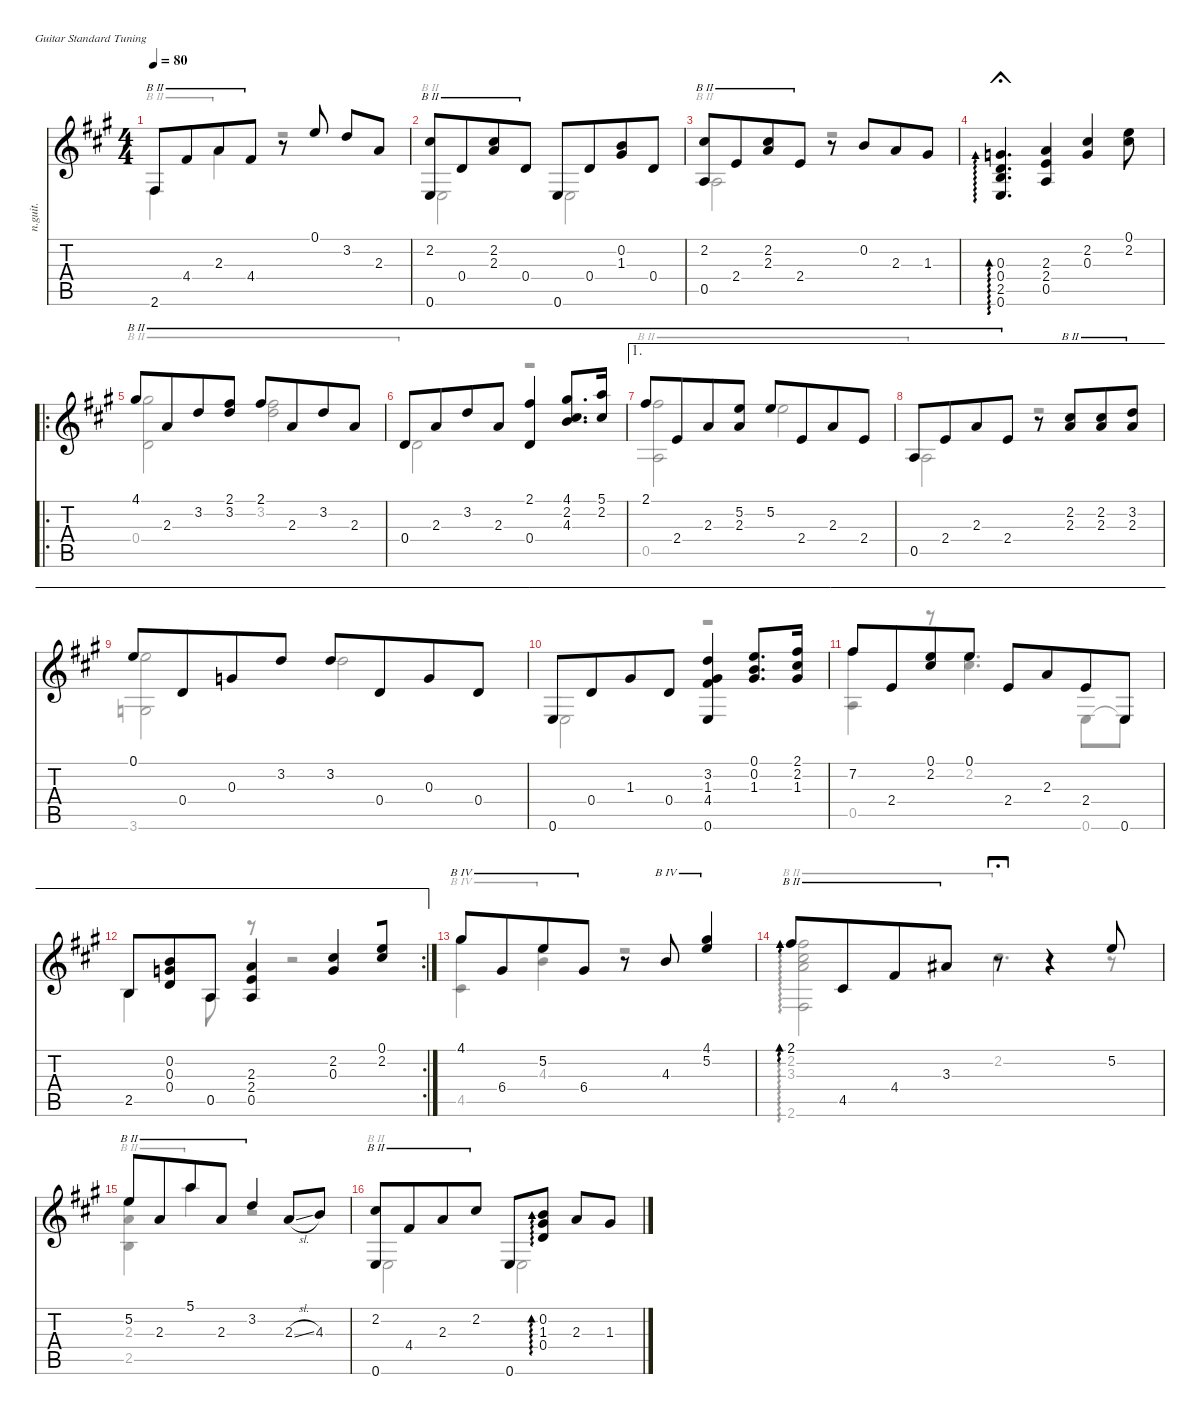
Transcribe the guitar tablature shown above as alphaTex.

\defaultSystemsLayout 4
\hideDynamics
\bracketExtendMode nobrackets
\otherSystemsTrackNameOrientation horizontal
\track ("Nylon Guitar" "n.guit.") {instrument acousticguitarnylon}
\staff {score tabs}
\tuning (E4 B3 G3 D3 A2 E2)
\voice
\ts (4 4)
\tempo 80
\clef g2
\ks a
2.6{acc #}.8{dy mf barre (2 full) beam Up beam merge} 4.4{acc #}.8{barre (2 full) beam Up beam merge} 2.3{acc forcenatural}.8{barre (2 full) beam Up beam merge} 4.4{acc #}.8{barre (2 full) beam Up} r.8{beam Up} 0.1{acc forcenatural}.8{beam Up} 3.2{acc forcenatural}.8{beam Up} 2.3{acc forcenatural}.8{beam Up} |
(2.2{acc #} 0.6{acc forcenatural}).8{barre (2 full) beam Up beam merge} 0.4{acc forcenatural}.8{barre (2 full) beam Up beam merge} (2.2{acc #} 2.3{acc forcenatural}).8{barre (2 full) beam Up beam merge} 0.4{acc forcenatural}.8{barre (2 full) beam Up} 0.6{acc forcenatural}.8{beam Up beam merge} 0.4{acc forcenatural}.8{beam Up beam merge} (0.2{acc forcenatural} 1.3{acc #}).8{beam Up beam merge} 0.4{acc forcenatural}.8{beam Up} |
(0.5{acc forcenatural} 2.2{acc #}).8{barre (2 full) beam Up beam merge} 2.4{acc forcenatural}.8{barre (2 full) beam Up beam merge} (2.3{acc forcenatural} 2.2{acc #}).8{barre (2 full) beam Up beam merge} 2.4{acc forcenatural}.8{barre (2 full) beam Up} r.8{beam Up} 0.2{acc forcenatural}.8{beam Up beam merge} 2.3{acc forcenatural}.8{beam Up beam merge} 1.3{acc #}.8{beam Up} |
(0.6{acc forcenatural} 2.5{acc forcenatural} 0.4{acc forcenatural} 0.3{acc forcenatural}).4{d ad 0 fermata (short 0) beam Up} (0.5{acc forcenatural} 2.4{acc forcenatural} 2.3{acc forcenatural}).4{beam Up} (0.3{acc forcenatural} 2.2{acc #}).4{beam Up} (2.2{acc #} 0.1{acc forcenatural}).8{beam Down} |
\ro
4.1{acc #}.8{barre (2 full) beam Up beam merge} 2.3{acc forcenatural}.8{barre (2 full) beam Up beam merge} 3.2{acc forcenatural}.8{barre (2 full) beam Up beam merge} (3.2{acc forcenatural} 2.1{acc #}).8{barre (2 full) beam Up} 2.1{acc #}.8{barre (2 full) beam Up beam merge} 2.3{acc forcenatural}.8{barre (2 full) beam Up beam merge} 3.2{acc forcenatural}.8{barre (2 full) beam Up beam merge} 2.3{acc forcenatural}.8{barre (2 full) beam Up} |
0.4{acc forcenatural}.8{barre (2 full) beam Up beam merge} 2.3{acc forcenatural}.8{barre (2 full) beam Up beam merge} 3.2{acc forcenatural}.8{barre (2 full) beam Up beam merge} 2.3{acc forcenatural}.8{barre (2 full) beam Up} (0.4{acc forcenatural} 2.1{acc #}).4{barre (2 full) beam Up} (4.1{acc #} 2.2{acc #} 4.3{acc forcenatural}).8{d barre (2 full) beam Up} (2.2{acc #} 5.1{acc forcenatural}).16{barre (2 full) beam Up} |
\ae 1
2.1{acc #}.8{barre (2 full) beam Up beam merge} 2.4{acc forcenatural}.8{barre (2 full) beam Up beam merge} 2.3{acc forcenatural}.8{barre (2 full) beam Up beam merge} (2.3{acc forcenatural} 5.2{acc forcenatural}).8{barre (2 full) beam Up} 5.2{acc forcenatural}.8{barre (2 full) beam Up beam merge} 2.4{acc forcenatural}.8{barre (2 full) beam Up beam merge} 2.3{acc forcenatural}.8{barre (2 full) beam Up beam merge} 2.4{acc forcenatural}.8{barre (2 full) beam Up} |
\ae 1
0.5{acc forcenatural}.8{barre (2 full) beam Up beam merge} 2.4{acc forcenatural}.8{barre (2 full) beam Up beam merge} 2.3{acc forcenatural}.8{barre (2 full) beam Up beam merge} 2.4{acc forcenatural}.8{barre (2 full) beam Up} r.8{beam Up} (2.3{acc forcenatural} 2.2{acc #}).8{barre (2 full) beam Up beam merge} (2.2{acc #} 2.3{acc forcenatural}).8{barre (2 full) beam Up beam merge} (2.3{acc forcenatural} 3.2{acc forcenatural}).8{barre (2 full) beam Up} |
\ae 1
0.1{acc forcenatural}.8{beam Up beam merge} 0.4{acc forcenatural}.8{beam Up beam merge} 0.3{acc forcenatural}.8{beam Up beam merge} 3.2{acc forcenatural}.8{beam Up} 3.2{acc forcenatural}.8{beam Up beam merge} 0.4{acc forcenatural}.8{beam Up beam merge} 0.3{acc forcenatural}.8{beam Up beam merge} 0.4{acc forcenatural}.8{beam Up} |
\ae 1
0.6{acc forcenatural}.8{beam Up beam merge} 0.4{acc forcenatural}.8{beam Up beam merge} 1.3{acc #}.8{beam Up beam merge} 0.4{acc forcenatural}.8{beam Up} (0.6{acc forcenatural} 4.4{acc #} 1.3{acc #} 3.2{acc forcenatural}).4{beam Up} (1.3{acc #} 0.2{acc forcenatural} 0.1{acc forcenatural}).8{d beam Up} (2.2{acc #} 2.1{acc #} 1.3{acc #}).16{beam Up} |
\ae 1
7.2{acc #}.8{beam Up beam merge} 2.4{acc forcenatural}.8{beam Up beam merge} (2.2{acc #} 0.1{acc forcenatural}).8{beam Up beam merge} 0.1{acc forcenatural}.8{beam Up} 2.4{acc forcenatural}.8{beam Up beam merge} 2.3{acc forcenatural}.8{beam Up beam merge} 2.4{acc forcenatural}.8{beam Up beam merge} 0.6{acc forcenatural}.8{beam Up} |
\ae 1
\rc 2
2.5{acc forcenatural}.8{beam Up beam merge} (0.4{acc forcenatural} 0.3{acc forcenatural} 0.2{acc forcenatural}).8{beam Up beam merge} 0.5{acc forcenatural}.8{beam Up} (0.5{acc forcenatural} 2.4{acc forcenatural} 2.3{acc forcenatural}).4{beam Up} (0.3{acc forcenatural} 2.2{acc #}).4{beam Up beam merge} (2.2{acc #} 0.1{acc forcenatural}).8{beam Up} |
4.1{acc #}.8{barre (4 full) beam Up beam merge} 6.4{acc #}.8{barre (4 full) beam Up beam merge} 5.2{acc forcenatural}.8{barre (4 full) beam Up beam merge} 6.4{acc #}.8{barre (4 full) beam Up} r.8{beam Up} 4.3{acc forcenatural}.8{barre (4 full) beam Up} (5.2{acc forcenatural} 4.1{acc #}).4{barre (4 full) beam Up} |
2.1{acc #}.8{ad 0 barre (2 full) beam Up beam merge} 4.5{acc #}.8{barre (2 full) beam Up beam merge} 4.4{acc #}.8{barre (2 full) beam Up beam merge} 3.3{acc #}.8{barre (2 full) beam Up beam split} r.8{fermata (long 1) beam Up} r.4{beam Up} 5.2{acc forcenatural}.8{beam Up} |
5.2{acc forcenatural}.8{barre (2 full) beam Up beam merge} 2.3{acc forcenatural}.8{barre (2 full) beam Up beam merge} 5.1{acc forcenatural}.8{barre (2 full) beam Up beam merge} 2.3{acc forcenatural}.8{barre (2 full) beam Up} 3.2{acc forcenatural}.4{barre (2 full) beam Up} 2.3{sl acc forcenatural}.8{beam Up} 4.3{acc forcenatural}.8{beam Up} |
(2.2{acc #} 0.6{acc forcenatural}).8{barre (2 full) beam Up beam merge} 4.4{acc #}.8{barre (2 full) beam Up beam merge} 2.3{acc forcenatural}.8{barre (2 full) beam Up beam merge} 2.2{acc #}.8{barre (2 full) beam Up} 0.6{acc forcenatural}.8{beam Up} (0.4{acc forcenatural} 1.3{acc #} 0.2{acc forcenatural}).8{ad 0 beam Up} 2.3{acc forcenatural}.8{beam Up} 1.3{acc #}.8{beam Up}
\voice
\clef g2
\ottava regular
\simile none
\ks a
2.6{acc #}.4{dy mf barre (2 full) beam Down} 2.3{acc forcenatural}.4{barre (2 full) beam Down} r.2{beam Down} |
0.6{acc forcenatural}.2{barre (2 full) beam Down} 0.6{acc forcenatural}.2{beam Down} |
0.5{acc forcenatural}.2{barre (2 full) beam Down} r.2{beam Down} |
|
(0.4{acc forcenatural} 4.1{acc #}).2{barre (2 full) beam Down} (2.1{acc #} 3.2{acc forcenatural}).2{barre (2 full) beam Down} |
0.4{acc forcenatural}.2{barre (2 full) beam Down} r.2{beam Down} |
(0.5{acc forcenatural} 2.1{acc #}).2{barre (2 full) beam Down} 5.2{acc forcenatural}.2{barre (2 full) beam Down} |
0.5{acc forcenatural}.2{barre (2 full) beam Down} r.2{beam Down} |
(3.6{acc forcenatural} 0.1{acc forcenatural}).2{beam Down} 3.2{acc forcenatural}.2{beam Down} |
0.6{acc forcenatural}.2{beam Down} r.2{beam Down} |
(0.5{acc forcenatural} 7.2{acc #}).4{beam Down} r.8{beam Down} (2.2{acc #} 0.1{acc forcenatural}).4{d beam Down} 0.6{acc forcenatural}.8{beam Down} 0.6{t acc forcenatural}.8{beam Down} |
2.5{acc forcenatural}.4{beam Down} 0.5{acc forcenatural}.8{beam Down} r.8{beam Down} r.2{beam Down} |
(4.1{acc #} 4.5{acc #}).4{barre (4 full) beam Down} (5.2{acc forcenatural} 4.3{acc forcenatural}).4{barre (4 full) beam Down} r.2{beam Down} |
(2.6{acc #} 3.3{acc #} 2.2{acc #} 2.1{acc #}).2{ad 0 barre (2 full) beam Down} 2.2{acc #}.4{d fermata (long 1) barre (2 full) beam Down} r.8{beam Down} |
(2.5{acc forcenatural} 2.3{acc forcenatural} 5.2{acc forcenatural}).4{barre (2 full) beam Down} 5.1{acc forcenatural}.4{barre (2 full) beam Down} r.2{beam Down} |
0.6{acc forcenatural}.2{barre (2 full) beam Down} 0.6{acc forcenatural}.2{beam Down}
